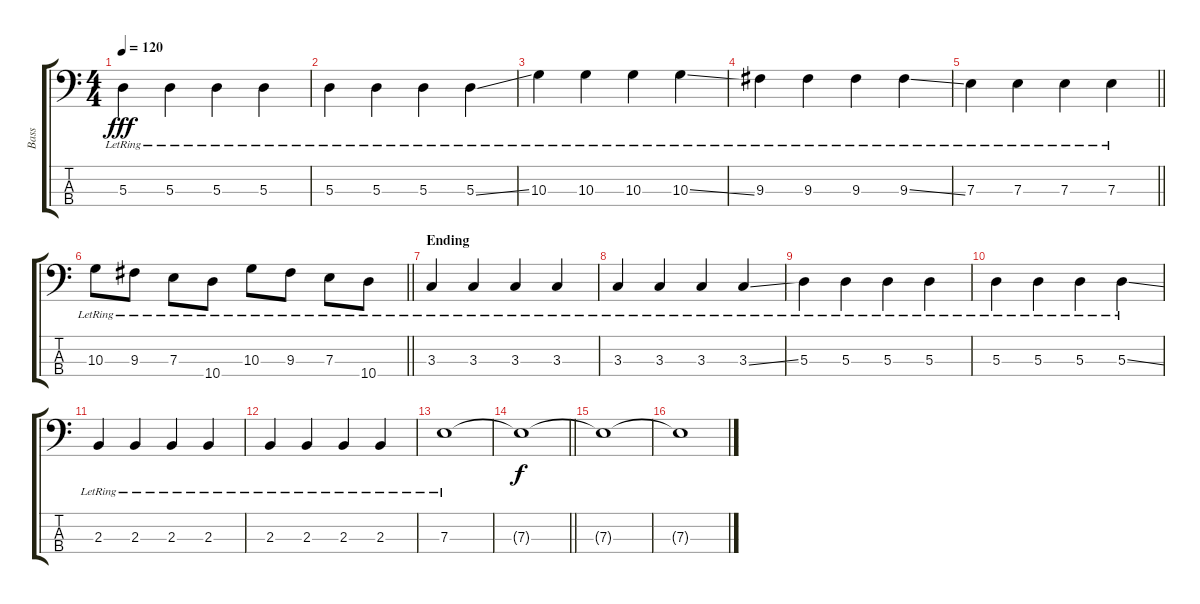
\track ("Bass" "Bass") {instrument electricbassfinger}
\staff {score tabs}
\tuning (G2 D2 A1 E1) {hide}
\ts (4 4)
\tempo 120
\clef f4
\ks c
5.3{lr}.4{dy fff} 5.3{lr}.4 5.3{lr}.4 5.3{lr}.4 |
5.3{lr}.4 5.3{lr}.4 5.3{lr}.4 5.3{ss lr}.4 |
10.3{lr}.4 10.3{lr}.4 10.3{lr}.4 10.3{ss lr}.4 |
9.3{lr}.4 9.3{lr}.4 9.3{lr}.4 9.3{ss lr}.4 |
\barLineRight lightlight
7.3{lr}.4 7.3{lr}.4 7.3{lr}.4 7.3{lr}.4 |
\barLineRight lightlight
10.3{lr}.8 9.3{lr}.8 7.3{lr}.8 10.4{lr}.8 10.3{lr}.8 9.3{lr}.8 7.3{lr}.8 10.4{lr}.8 |
\section ("" "Ending")
3.3{lr}.4 3.3{lr}.4 3.3{lr}.4 3.3{lr}.4 |
3.3{lr}.4 3.3{lr}.4 3.3{lr}.4 3.3{ss lr}.4 |
5.3{lr}.4 5.3{lr}.4 5.3{lr}.4 5.3{lr}.4 |
5.3{lr}.4 5.3{lr}.4 5.3{lr}.4 5.3{ss lr}.4 |
2.3{lr}.4 2.3{lr}.4 2.3{lr}.4 2.3{lr}.4 |
2.3{lr}.4 2.3{lr}.4 2.3{lr}.4 2.3{lr}.4 |
7.3{lr}.1 |
\barLineRight lightlight
7.3{t}.1{dy f} |
7.3{t}.1 |
7.3{t}.1
